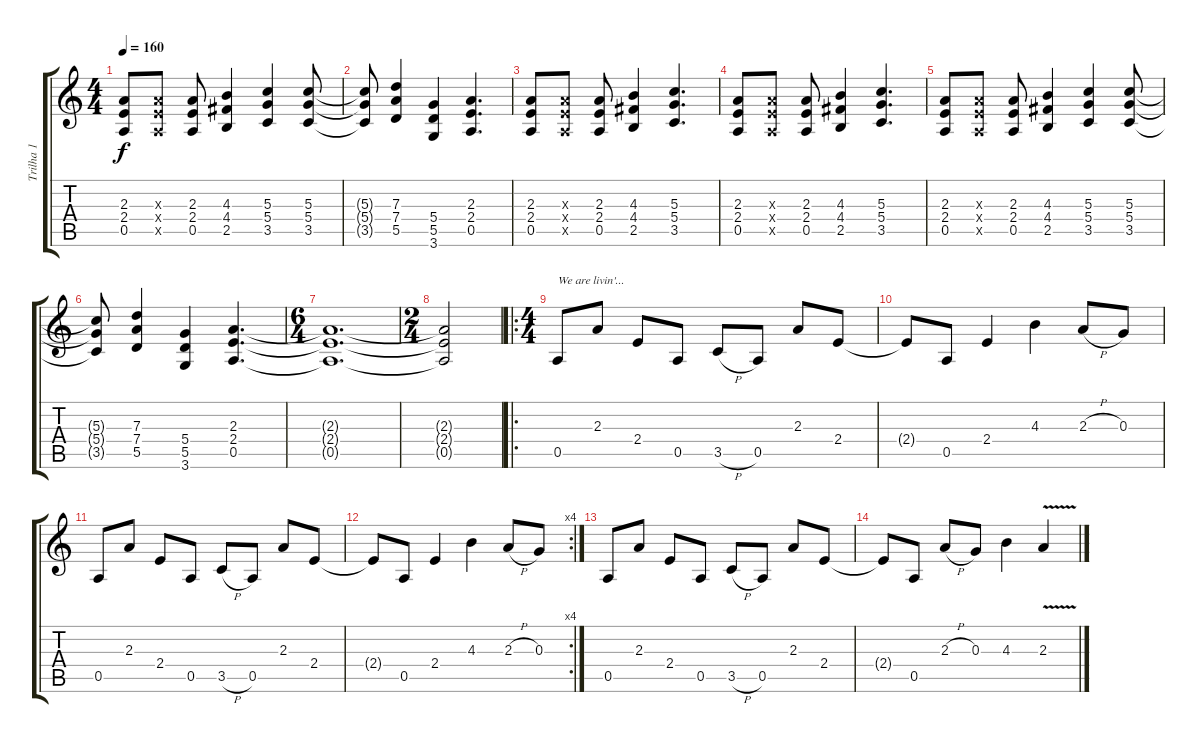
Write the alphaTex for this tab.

\track ("Trilha 1" "Trilha 1") {instrument overdrivenguitar}
\staff {score tabs}
\tuning (E4 B3 G3 D3 A2 E2) {hide}
\ts (4 4)
\tempo 160
\clef g2
\ks c
(2.3 2.4 0.5).8{dy f} (2.3{x} 2.4{x} 0.5{x}).8 (2.3 2.4 0.5).8 (4.3 4.4 2.5).4 (5.3 5.4 3.5).4 (5.3 5.4 3.5).8 |
(5.3{t} 5.4{t} 3.5{t}).8 (7.3 7.4 5.5).4 (5.4 5.5 3.6).4 (2.3 2.4 0.5).4{d} |
(2.3 2.4 0.5).8 (2.3{x} 2.4{x} 0.5{x}).8 (2.3 2.4 0.5).8 (4.3 4.4 2.5).4 (5.3 5.4 3.5).4{d} |
(2.3 2.4 0.5).8 (2.3{x} 2.4{x} 0.5{x}).8 (2.3 2.4 0.5).8 (4.3 4.4 2.5).4 (5.3 5.4 3.5).4{d} |
(2.3 2.4 0.5).8 (2.3{x} 2.4{x} 0.5{x}).8 (2.3 2.4 0.5).8 (4.3 4.4 2.5).4 (5.3 5.4 3.5).4 (5.3 5.4 3.5).8 |
(5.3{t} 5.4{t} 3.5{t}).8 (7.3 7.4 5.5).4 (5.4 5.5 3.6).4 (2.3 2.4 0.5).4{d} |
\ts (6 4)
(2.3{t} 2.4{t} 0.5{t}).1{d} |
\ts (2 4)
(2.3{t} 2.4{t} 0.5{t}).2 |
\ro
\ts (4 4)
0.5.8{txt "We are livin'..."} 2.3.8 2.4.8 0.5.8 3.5{h}.8 0.5.8 2.3.8 2.4.8 |
2.4{t}.8 0.5.8 2.4.4 4.3.4 2.3{h}.8 0.3.8 |
0.5.8 2.3.8 2.4.8 0.5.8 3.5{h}.8 0.5.8 2.3.8 2.4.8 |
\rc 4
2.4{t}.8 0.5.8 2.4.4 4.3.4 2.3{h}.8 0.3.8 |
0.5.8 2.3.8 2.4.8 0.5.8 3.5{h}.8 0.5.8 2.3.8 2.4.8 |
2.4{t}.8 0.5.8 2.3{h}.8 0.3.8 4.3.4 2.3{v}.4
